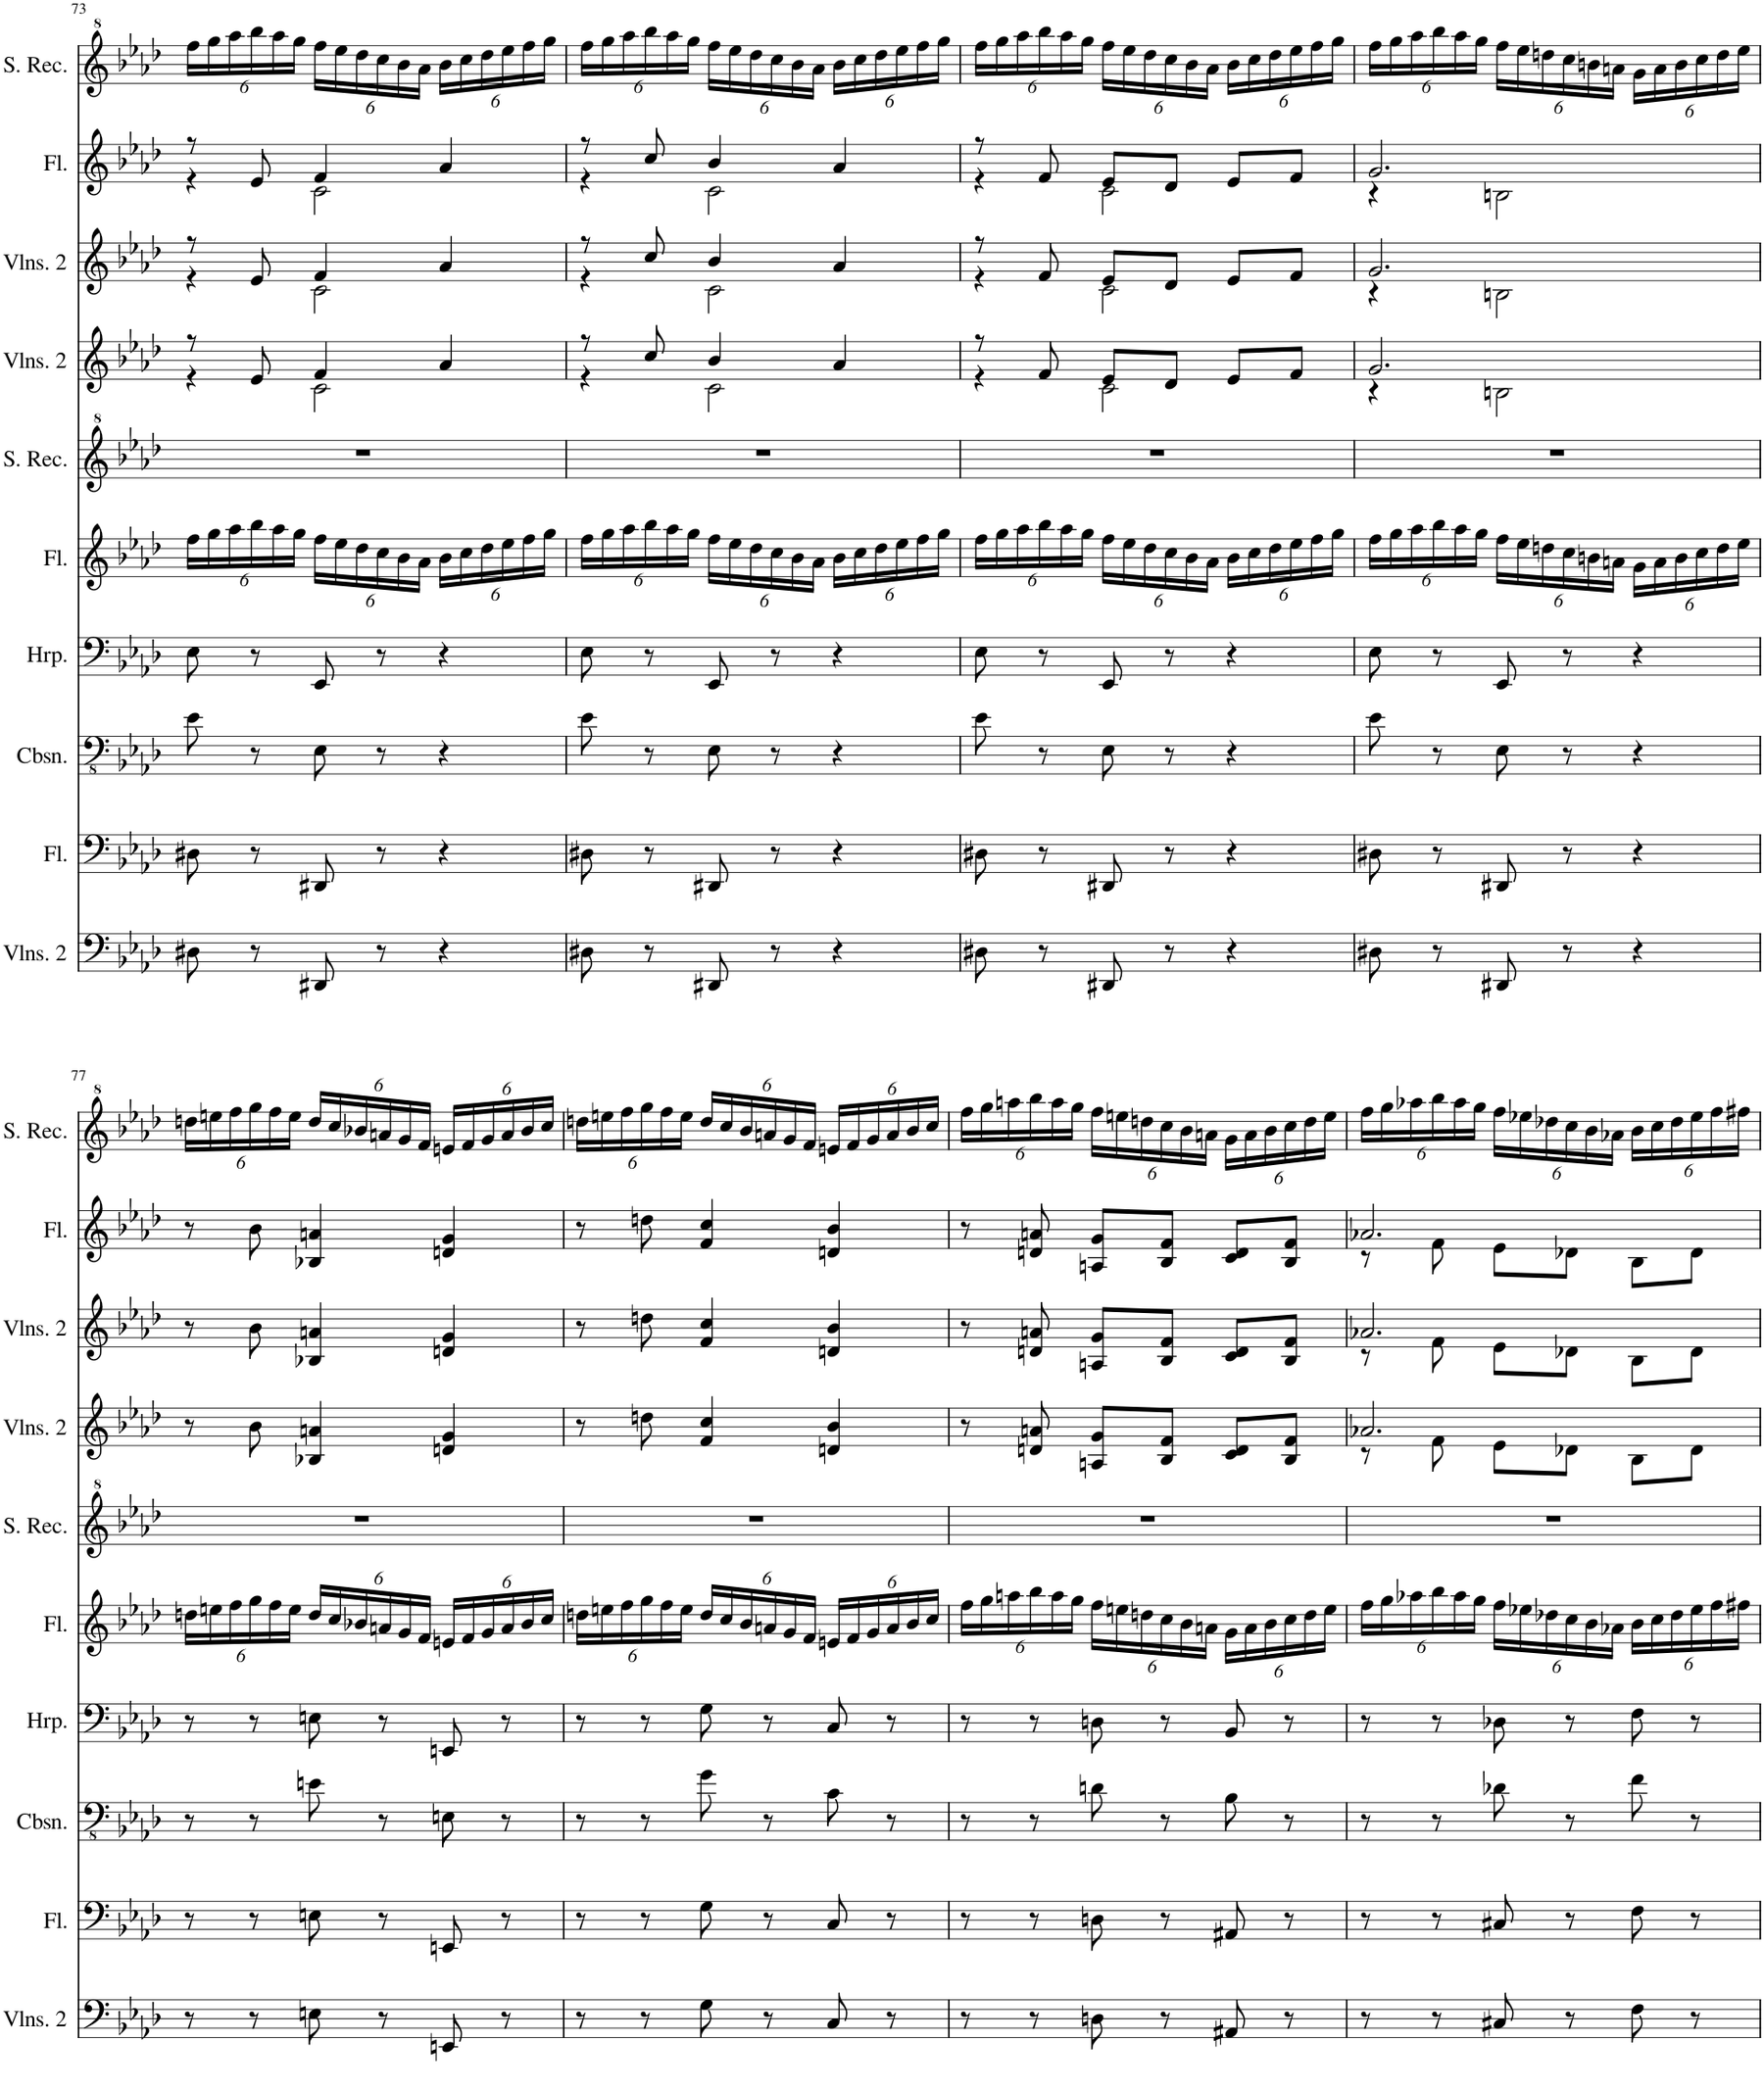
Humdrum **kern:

**kern	**kern	**kern	**kern	**kern	**kern	**kern	**kern	**kern	**kern
*part10	*part9	*part8	*part7	*part6	*part5	*part4	*part3	*part2	*part1
*staff10	*staff9	*staff8	*staff7	*staff6	*staff5	*staff4	*staff3	*staff2	*staff1
*I"Violins 2	*I"Flute	*I"Contrabassoon	*I"Harp	*I"Flute	*I"Soprano Recorder	*I"Violins 2	*I"Violins 2	*I"Flute	*I"Soprano Recorder
*I'Vlns. 2	*I'Fl.	*I'Cbsn.	*I'Hrp.	*I'Fl.	*I'S. Rec.	*I'Vlns. 2	*I'Vlns. 2	*I'Fl.	*I'S. Rec.
!!LO:PB:g=z
*clefF4	*clefF4	*clefFv4	*clefF4	*clefG2	*clefG^2	*clefG2	*clefG2	*clefG2	*clefG^2
*	*	*Trd7c12	*	*	*	*	*	*	*
*k[b-e-a-d-]	*k[b-e-a-d-]	*k[b-e-a-d-]	*k[b-e-a-d-]	*k[b-e-a-d-]	*k[b-e-a-d-]	*k[b-e-a-d-]	*k[b-e-a-d-]	*k[b-e-a-d-]	*k[b-e-a-d-]
*M3/4	*M3/4	*M3/4	*M3/4	*M3/4	*M3/4	*M3/4	*M3/4	*M3/4	*M3/4
*	*	*	*	*Xbrackettup	*	*	*	*	*Xbrackettup
=73	=73	=73	=73	=73	=73	=73	=73	=73	=73
*	*	*	*	*	*	*^	*^	*^	*
8D#X\	8D#X\	8E-\	8E-\	24ff\LL	2.r	8r	4r	8r	4r	8r	4r	24fff\LL
.	.	.	.	24gg\	.	.	.	.	.	.	.	24ggg\
.	.	.	.	24aa-\	.	.	.	.	.	.	.	24aaa-\
8r	8r	8r	8r	24bb-\	.	8e-/	.	8e-/	.	8e-/	.	24bbb-\
.	.	.	.	24aa-\	.	.	.	.	.	.	.	24aaa-\
.	.	.	.	24gg\JJ	.	.	.	.	.	.	.	24ggg\JJ
8DD#X/	8DD#X/	8EE-\	8EE-/	24ff\LL	.	4f/	2c\	4f/	2c\	4f/	2c\	24fff\LL
.	.	.	.	24ee-\	.	.	.	.	.	.	.	24eee-\
.	.	.	.	24dd-\	.	.	.	.	.	.	.	24ddd-\
8r	8r	8r	8r	24cc\	.	.	.	.	.	.	.	24ccc\
.	.	.	.	24b-\	.	.	.	.	.	.	.	24bb-\
.	.	.	.	24a-\JJ	.	.	.	.	.	.	.	24aa-\JJ
4r	4r	4r	4r	24b-\LL	.	4a-/	.	4a-/	.	4a-/	.	24bb-\LL
.	.	.	.	24cc\	.	.	.	.	.	.	.	24ccc\
.	.	.	.	24dd-\	.	.	.	.	.	.	.	24ddd-\
.	.	.	.	24ee-\	.	.	.	.	.	.	.	24eee-\
.	.	.	.	24ff\	.	.	.	.	.	.	.	24fff\
.	.	.	.	24gg\JJ	.	.	.	.	.	.	.	24ggg\JJ
=74	=74	=74	=74	=74	=74	=74	=74	=74	=74	=74	=74	=74
8D#X\	8D#X\	8E-\	8E-\	24ff\LL	2.r	8r	4r	8r	4r	8r	4r	24fff\LL
.	.	.	.	24gg\	.	.	.	.	.	.	.	24ggg\
.	.	.	.	24aa-\	.	.	.	.	.	.	.	24aaa-\
8r	8r	8r	8r	24bb-\	.	8cc/	.	8cc/	.	8cc/	.	24bbb-\
.	.	.	.	24aa-\	.	.	.	.	.	.	.	24aaa-\
.	.	.	.	24gg\JJ	.	.	.	.	.	.	.	24ggg\JJ
8DD#X/	8DD#X/	8EE-\	8EE-/	24ff\LL	.	4b-/	2c\	4b-/	2c\	4b-/	2c\	24fff\LL
.	.	.	.	24ee-\	.	.	.	.	.	.	.	24eee-\
.	.	.	.	24dd-\	.	.	.	.	.	.	.	24ddd-\
8r	8r	8r	8r	24cc\	.	.	.	.	.	.	.	24ccc\
.	.	.	.	24b-\	.	.	.	.	.	.	.	24bb-\
.	.	.	.	24a-\JJ	.	.	.	.	.	.	.	24aa-\JJ
4r	4r	4r	4r	24b-\LL	.	4a-/	.	4a-/	.	4a-/	.	24bb-\LL
.	.	.	.	24cc\	.	.	.	.	.	.	.	24ccc\
.	.	.	.	24dd-\	.	.	.	.	.	.	.	24ddd-\
.	.	.	.	24ee-\	.	.	.	.	.	.	.	24eee-\
.	.	.	.	24ff\	.	.	.	.	.	.	.	24fff\
.	.	.	.	24gg\JJ	.	.	.	.	.	.	.	24ggg\JJ
=75	=75	=75	=75	=75	=75	=75	=75	=75	=75	=75	=75	=75
8D#X\	8D#X\	8E-\	8E-\	24ff\LL	2.r	8r	4r	8r	4r	8r	4r	24fff\LL
.	.	.	.	24gg\	.	.	.	.	.	.	.	24ggg\
.	.	.	.	24aa-\	.	.	.	.	.	.	.	24aaa-\
8r	8r	8r	8r	24bb-\	.	8f/	.	8f/	.	8f/	.	24bbb-\
.	.	.	.	24aa-\	.	.	.	.	.	.	.	24aaa-\
.	.	.	.	24gg\JJ	.	.	.	.	.	.	.	24ggg\JJ
8DD#X/	8DD#X/	8EE-\	8EE-/	24ff\LL	.	8e-/L	2c\	8e-/L	2c\	8e-/L	2c\	24fff\LL
.	.	.	.	24ee-\	.	.	.	.	.	.	.	24eee-\
.	.	.	.	24dd-\	.	.	.	.	.	.	.	24ddd-\
8r	8r	8r	8r	24cc\	.	8d-/J	.	8d-/J	.	8d-/J	.	24ccc\
.	.	.	.	24b-\	.	.	.	.	.	.	.	24bb-\
.	.	.	.	24a-\JJ	.	.	.	.	.	.	.	24aa-\JJ
4r	4r	4r	4r	24b-\LL	.	8e-/L	.	8e-/L	.	8e-/L	.	24bb-\LL
.	.	.	.	24cc\	.	.	.	.	.	.	.	24ccc\
.	.	.	.	24dd-\	.	.	.	.	.	.	.	24ddd-\
.	.	.	.	24ee-\	.	8f/J	.	8f/J	.	8f/J	.	24eee-\
.	.	.	.	24ff\	.	.	.	.	.	.	.	24fff\
.	.	.	.	24gg\JJ	.	.	.	.	.	.	.	24ggg\JJ
=76	=76	=76	=76	=76	=76	=76	=76	=76	=76	=76	=76	=76
8D#X\	8D#X\	8E-\	8E-\	24ff\LL	2.r	2.g/	4r	2.g/	4r	2.g/	4r	24fff\LL
.	.	.	.	24gg\	.	.	.	.	.	.	.	24ggg\
.	.	.	.	24aa-\	.	.	.	.	.	.	.	24aaa-\
8r	8r	8r	8r	24bb-\	.	.	.	.	.	.	.	24bbb-\
.	.	.	.	24aa-\	.	.	.	.	.	.	.	24aaa-\
.	.	.	.	24gg\JJ	.	.	.	.	.	.	.	24ggg\JJ
8DD#X/	8DD#X/	8EE-\	8EE-/	24ff\LL	.	.	2Bn\	.	2Bn\	.	2Bn\	24fff\LL
.	.	.	.	24ee-\	.	.	.	.	.	.	.	24eee-\
.	.	.	.	24ddn\	.	.	.	.	.	.	.	24dddn\
8r	8r	8r	8r	24cc\	.	.	.	.	.	.	.	24ccc\
.	.	.	.	24bn\	.	.	.	.	.	.	.	24bbn\
.	.	.	.	24an\JJ	.	.	.	.	.	.	.	24aan\JJ
4r	4r	4r	4r	24g\LL	.	.	.	.	.	.	.	24gg\LL
.	.	.	.	24a\	.	.	.	.	.	.	.	24aa\
.	.	.	.	24b\	.	.	.	.	.	.	.	24bb\
.	.	.	.	24cc\	.	.	.	.	.	.	.	24ccc\
.	.	.	.	24dd\	.	.	.	.	.	.	.	24ddd\
.	.	.	.	24ee-\JJ	.	.	.	.	.	.	.	24eee-\JJ
*	*	*	*	*	*	*v	*v	*	*	*v	*v	*
*	*	*	*	*	*	*	*v	*v	*	*
!!LO:LB:g=z
=77	=77	=77	=77	=77	=77	=77	=77	=77	=77
8r	8r	8r	8r	24ddn\LL	2.r	8r	8r	8r	24dddn\LL
.	.	.	.	24een\	.	.	.	.	24eeen\
.	.	.	.	24ff\	.	.	.	.	24fff\
8r	8r	8r	8r	24gg\	.	8b-\	8b-\	8b-\	24ggg\
.	.	.	.	24ff\	.	.	.	.	24fff\
.	.	.	.	24ee\JJ	.	.	.	.	24eee\JJ
8En\	8En\	8En\	8En\	24dd/LL	.	4B-X/ 4an/	4B-X/ 4an/	4B-X/ 4an/	24ddd/LL
.	.	.	.	24cc/	.	.	.	.	24ccc/
.	.	.	.	24b-X/	.	.	.	.	24bb-X/
8r	8r	8r	8r	24an/	.	.	.	.	24aan/
.	.	.	.	24g/	.	.	.	.	24gg/
.	.	.	.	24f/JJ	.	.	.	.	24ff/JJ
8EEn/	8EEn/	8EEn\	8EEn/	24en/LL	.	4dn/ 4g/	4dn/ 4g/	4dn/ 4g/	24een/LL
.	.	.	.	24f/	.	.	.	.	24ff/
.	.	.	.	24g/	.	.	.	.	24gg/
8r	8r	8r	8r	24a/	.	.	.	.	24aa/
.	.	.	.	24b-/	.	.	.	.	24bb-/
.	.	.	.	24cc/JJ	.	.	.	.	24ccc/JJ
=78	=78	=78	=78	=78	=78	=78	=78	=78	=78
8r	8r	8r	8r	24ddn\LL	2.r	8r	8r	8r	24dddn\LL
.	.	.	.	24een\	.	.	.	.	24eeen\
.	.	.	.	24ff\	.	.	.	.	24fff\
8r	8r	8r	8r	24gg\	.	8ddn\	8ddn\	8ddn\	24ggg\
.	.	.	.	24ff\	.	.	.	.	24fff\
.	.	.	.	24ee\JJ	.	.	.	.	24eee\JJ
8G\	8G\	8G\	8G\	24dd/LL	.	4f/ 4cc/	4f/ 4cc/	4f/ 4cc/	24ddd/LL
.	.	.	.	24cc/	.	.	.	.	24ccc/
.	.	.	.	24b-/	.	.	.	.	24bb-/
8r	8r	8r	8r	24an/	.	.	.	.	24aan/
.	.	.	.	24g/	.	.	.	.	24gg/
.	.	.	.	24f/JJ	.	.	.	.	24ff/JJ
8C/	8C/	8C\	8C/	24en/LL	.	4dn/ 4b-/	4dn/ 4b-/	4dn/ 4b-/	24een/LL
.	.	.	.	24f/	.	.	.	.	24ff/
.	.	.	.	24g/	.	.	.	.	24gg/
8r	8r	8r	8r	24a/	.	.	.	.	24aa/
.	.	.	.	24b-/	.	.	.	.	24bb-/
.	.	.	.	24cc/JJ	.	.	.	.	24ccc/JJ
=79	=79	=79	=79	=79	=79	=79	=79	=79	=79
8r	8r	8r	8r	24ff\LL	2.r	8r	8r	8r	24fff\LL
.	.	.	.	24gg\	.	.	.	.	24ggg\
.	.	.	.	24aan\	.	.	.	.	24aaan\
8r	8r	8r	8r	24bb-\	.	8dn/ 8an/	8dn/ 8an/	8dn/ 8an/	24bbb-\
.	.	.	.	24aa\	.	.	.	.	24aaa\
.	.	.	.	24gg\JJ	.	.	.	.	24ggg\JJ
8Dn\	8Dn\	8Dn\	8Dn\	24ff\LL	.	8An/ 8g/L	8An/ 8g/L	8An/ 8g/L	24fff\LL
.	.	.	.	24een\	.	.	.	.	24eeen\
.	.	.	.	24ddn\	.	.	.	.	24dddn\
8r	8r	8r	8r	24cc\	.	8B-/ 8f/J	8B-/ 8f/J	8B-/ 8f/J	24ccc\
.	.	.	.	24b-\	.	.	.	.	24bb-\
.	.	.	.	24an\JJ	.	.	.	.	24aan\JJ
8AA#X/	8AA#X/	8BB-\	8BB-/	24g\LL	.	8c/ 8d/L	8c/ 8d/L	8c/ 8d/L	24gg\LL
.	.	.	.	24a\	.	.	.	.	24aa\
.	.	.	.	24b-\	.	.	.	.	24bb-\
8r	8r	8r	8r	24cc\	.	8B-/ 8f/J	8B-/ 8f/J	8B-/ 8f/J	24ccc\
.	.	.	.	24dd\	.	.	.	.	24ddd\
.	.	.	.	24ee\JJ	.	.	.	.	24eee\JJ
=80	=80	=80	=80	=80	=80	=80	=80	=80	=80
*	*	*	*	*	*	*^	*^	*^	*
8r	8r	8r	8r	24ff\LL	2.r	2.a-X/	8r	2.a-X/	8r	2.a-X/	8r	24fff\LL
.	.	.	.	24gg\	.	.	.	.	.	.	.	24ggg\
.	.	.	.	24aa-X\	.	.	.	.	.	.	.	24aaa-X\
8r	8r	8r	8r	24bb-\	.	.	8f\	.	8f\	.	8f\	24bbb-\
.	.	.	.	24aa-\	.	.	.	.	.	.	.	24aaa-\
.	.	.	.	24gg\JJ	.	.	.	.	.	.	.	24ggg\JJ
8C#X/	8C#X/	8D-X\	8D-X\	24ff\LL	.	.	8e-\L	.	8e-\L	.	8e-\L	24fff\LL
.	.	.	.	24ee-X\	.	.	.	.	.	.	.	24eee-X\
.	.	.	.	24dd-X\	.	.	.	.	.	.	.	24ddd-X\
8r	8r	8r	8r	24cc\	.	.	8d-X\J	.	8d-X\J	.	8d-X\J	24ccc\
.	.	.	.	24b-\	.	.	.	.	.	.	.	24bb-\
.	.	.	.	24a-X\JJ	.	.	.	.	.	.	.	24aa-X\JJ
8F\	8F\	8F\	8F\	24b-\LL	.	.	8B-\L	.	8B-\L	.	8B-\L	24bb-\LL
.	.	.	.	24cc\	.	.	.	.	.	.	.	24ccc\
.	.	.	.	24dd-\	.	.	.	.	.	.	.	24ddd-\
8r	8r	8r	8r	24ee-\	.	.	8d-\J	.	8d-\J	.	8d-\J	24eee-\
.	.	.	.	24ff\	.	.	.	.	.	.	.	24fff\
.	.	.	.	24ff#X\JJ	.	.	.	.	.	.	.	24fff#X\JJ
*	*	*	*	*	*	*v	*v	*	*	*v	*v	*
*	*	*	*	*	*	*	*v	*v	*	*
=	=	=	=	=	=	=	=	=	=
*-	*-	*-	*-	*-	*-	*-	*-	*-	*-
